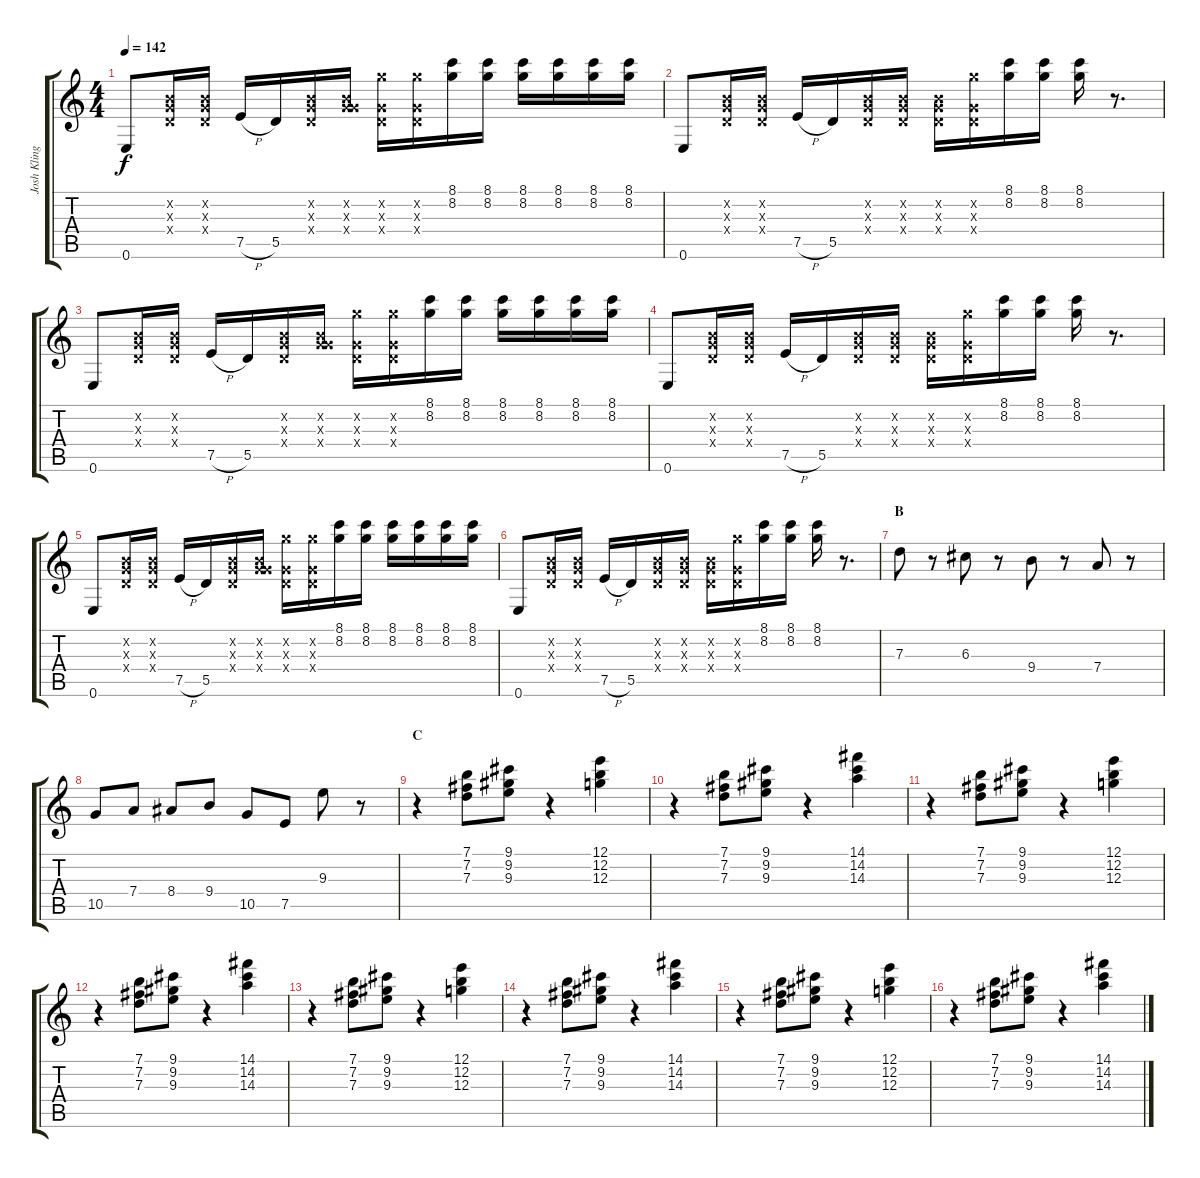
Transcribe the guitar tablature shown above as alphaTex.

\track ("Josh Klinghoffer" "Josh Kling") {instrument electricguitarclean}
\staff {score tabs}
\tuning (E4 B3 G3 D3 A2 E2) {hide}
\ts (4 4)
\tempo 142
\clef g2
\ks c
0.6.8{dy f} (0.2{x} 0.3{x} 0.4{x}).16 (0.2{x} 0.3{x} 0.4{x}).16 7.5{h}.16 5.5.16 (0.2{x} 0.3{x} 0.4{x}).16 (0.2{x} 0.3{x} 5.4{x}).16 (8.2{x} 0.3{x} 0.4{x}).16 (8.2{x} 0.3{x} 0.4{x}).16 (8.1 8.2).16 (8.1 8.2).16 (8.1 8.2).16 (8.1 8.2).16 (8.1 8.2).16 (8.1 8.2).16 |
0.6.8 (0.2{x} 0.3{x} 0.4{x}).16 (0.2{x} 0.3{x} 0.4{x}).16 7.5{h}.16 5.5.16 (0.2{x} 0.3{x} 0.4{x}).16 (0.2{x} 0.3{x} 0.4{x}).16 (0.2{x} 0.3{x} 0.4{x}).16 (8.2{x} 0.3{x} 0.4{x}).16 (8.1 8.2).16 (8.1 8.2).16 (8.1 8.2).16 r.8{d} |
0.6.8 (0.2{x} 0.3{x} 0.4{x}).16 (0.2{x} 0.3{x} 0.4{x}).16 7.5{h}.16 5.5.16 (0.2{x} 0.3{x} 0.4{x}).16 (0.2{x} 0.3{x} 5.4{x}).16 (8.2{x} 0.3{x} 0.4{x}).16 (8.2{x} 0.3{x} 0.4{x}).16 (8.1 8.2).16 (8.1 8.2).16 (8.1 8.2).16 (8.1 8.2).16 (8.1 8.2).16 (8.1 8.2).16 |
0.6.8 (0.2{x} 0.3{x} 0.4{x}).16 (0.2{x} 0.3{x} 0.4{x}).16 7.5{h}.16 5.5.16 (0.2{x} 0.3{x} 0.4{x}).16 (0.2{x} 0.3{x} 0.4{x}).16 (0.2{x} 0.3{x} 0.4{x}).16 (8.2{x} 0.3{x} 0.4{x}).16 (8.1 8.2).16 (8.1 8.2).16 (8.1 8.2).16 r.8{d} |
0.6.8 (0.2{x} 0.3{x} 0.4{x}).16 (0.2{x} 0.3{x} 0.4{x}).16 7.5{h}.16 5.5.16 (0.2{x} 0.3{x} 0.4{x}).16 (0.2{x} 0.3{x} 5.4{x}).16 (8.2{x} 0.3{x} 0.4{x}).16 (8.2{x} 0.3{x} 0.4{x}).16 (8.1 8.2).16 (8.1 8.2).16 (8.1 8.2).16 (8.1 8.2).16 (8.1 8.2).16 (8.1 8.2).16 |
0.6.8 (0.2{x} 0.3{x} 0.4{x}).16 (0.2{x} 0.3{x} 0.4{x}).16 7.5{h}.16 5.5.16 (0.2{x} 0.3{x} 0.4{x}).16 (0.2{x} 0.3{x} 0.4{x}).16 (0.2{x} 0.3{x} 0.4{x}).16 (8.2{x} 0.3{x} 0.4{x}).16 (8.1 8.2).16 (8.1 8.2).16 (8.1 8.2).16 r.8{d} |
\section ("" "B")
7.3.8 r.8 6.3.8 r.8 9.4.8 r.8 7.4.8 r.8 |
10.5.8 7.4.8 8.4.8 9.4.8 10.5.8 7.5.8 9.3.8 r.8 |
\section ("" "C")
r.4 (7.1 7.2 7.3).8 (9.1 9.2 9.3).8 r.4 (12.1 12.2 12.3).4 |
r.4 (7.1 7.2 7.3).8 (9.1 9.2 9.3).8 r.4 (14.1 14.2 14.3).4 |
r.4 (7.1 7.2 7.3).8 (9.1 9.2 9.3).8 r.4 (12.1 12.2 12.3).4 |
r.4 (7.1 7.2 7.3).8 (9.1 9.2 9.3).8 r.4 (14.1 14.2 14.3).4 |
r.4 (7.1 7.2 7.3).8 (9.1 9.2 9.3).8 r.4 (12.1 12.2 12.3).4 |
r.4 (7.1 7.2 7.3).8 (9.1 9.2 9.3).8 r.4 (14.1 14.2 14.3).4 |
r.4 (7.1 7.2 7.3).8 (9.1 9.2 9.3).8 r.4 (12.1 12.2 12.3).4 |
r.4 (7.1 7.2 7.3).8 (9.1 9.2 9.3).8 r.4 (14.1 14.2 14.3).4
